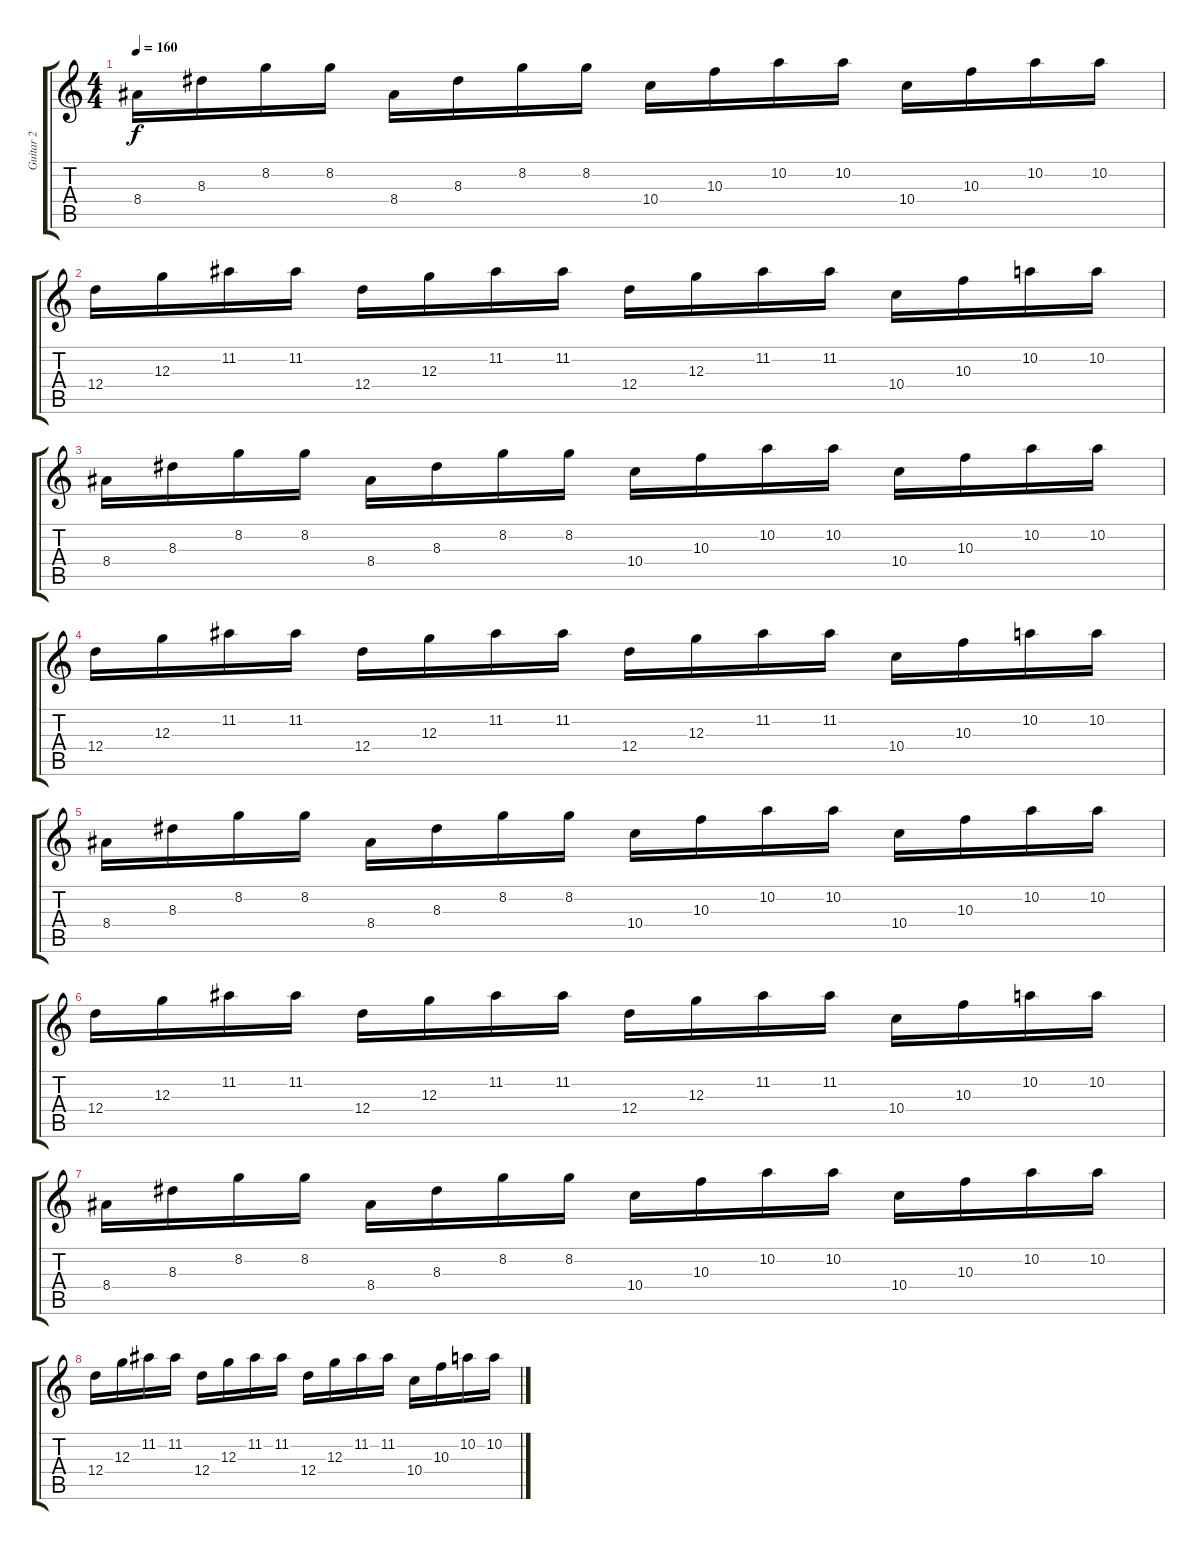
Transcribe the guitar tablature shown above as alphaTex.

\track ("Guitar 2" "Guitar 2") {instrument distortionguitar}
\staff {score tabs}
\tuning (E4 B3 G3 D3 A2 E2) {hide}
\ts (4 4)
\tempo 160
\clef g2
\ks c
8.4.16{dy f} 8.3.16 8.2.16 8.2.16 8.4.16 8.3.16 8.2.16 8.2.16 10.4.16 10.3.16 10.2.16 10.2.16 10.4.16 10.3.16 10.2.16 10.2.16 |
12.4.16 12.3.16 11.2.16 11.2.16 12.4.16 12.3.16 11.2.16 11.2.16 12.4.16 12.3.16 11.2.16 11.2.16 10.4.16 10.3.16 10.2.16 10.2.16 |
8.4.16 8.3.16 8.2.16 8.2.16 8.4.16 8.3.16 8.2.16 8.2.16 10.4.16 10.3.16 10.2.16 10.2.16 10.4.16 10.3.16 10.2.16 10.2.16 |
12.4.16 12.3.16 11.2.16 11.2.16 12.4.16 12.3.16 11.2.16 11.2.16 12.4.16 12.3.16 11.2.16 11.2.16 10.4.16 10.3.16 10.2.16 10.2.16 |
8.4.16 8.3.16 8.2.16 8.2.16 8.4.16 8.3.16 8.2.16 8.2.16 10.4.16 10.3.16 10.2.16 10.2.16 10.4.16 10.3.16 10.2.16 10.2.16 |
12.4.16 12.3.16 11.2.16 11.2.16 12.4.16 12.3.16 11.2.16 11.2.16 12.4.16 12.3.16 11.2.16 11.2.16 10.4.16 10.3.16 10.2.16 10.2.16 |
8.4.16 8.3.16 8.2.16 8.2.16 8.4.16 8.3.16 8.2.16 8.2.16 10.4.16 10.3.16 10.2.16 10.2.16 10.4.16 10.3.16 10.2.16 10.2.16 |
12.4.16 12.3.16 11.2.16 11.2.16 12.4.16 12.3.16 11.2.16 11.2.16 12.4.16 12.3.16 11.2.16 11.2.16 10.4.16 10.3.16 10.2.16 10.2.16
